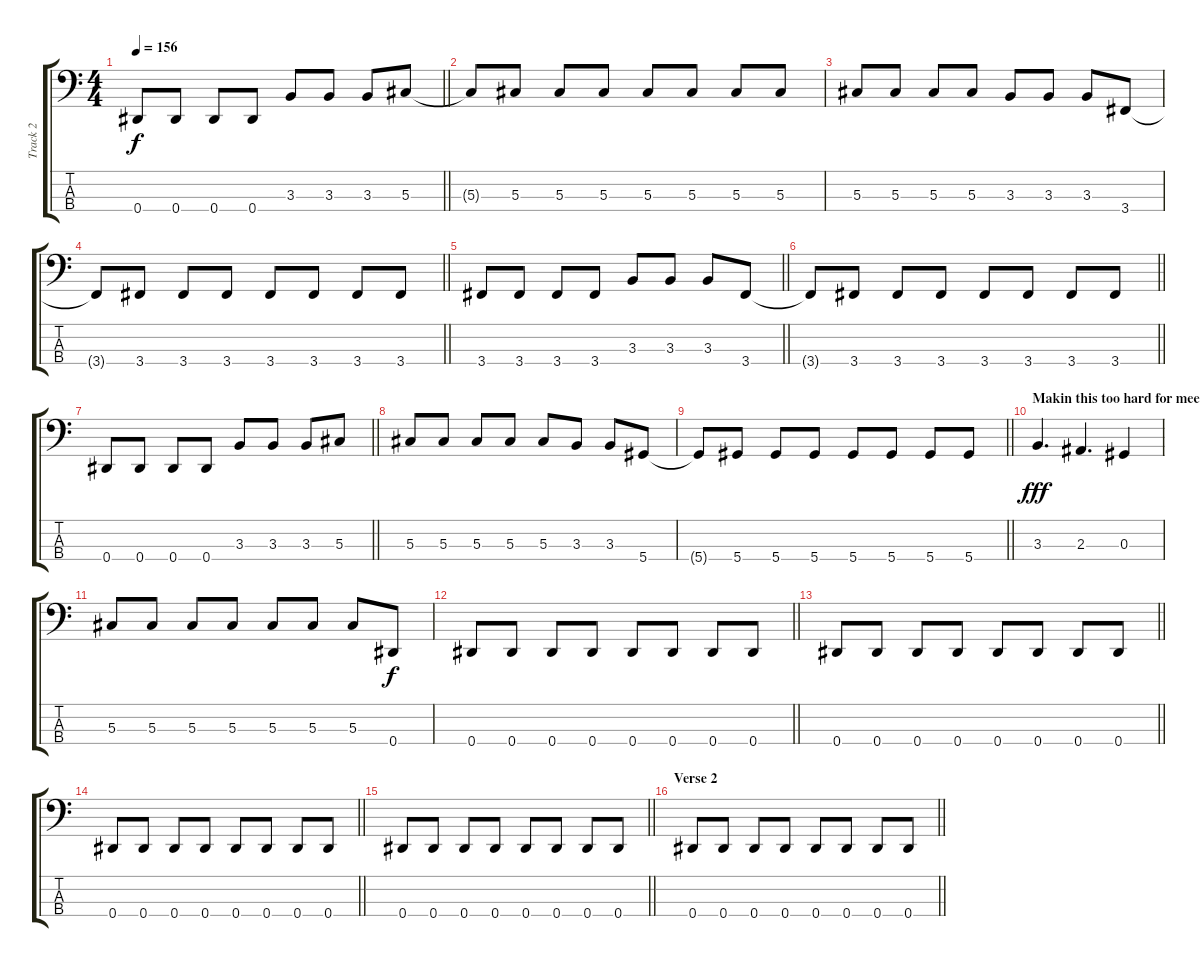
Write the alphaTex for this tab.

\track ("Track 2" "Track 2") {instrument electricbasspick}
\staff {score tabs}
\tuning (Gb2 Db2 Ab1 Eb1) {hide}
\ts (4 4)
\tempo 156
\clef f4
\barLineRight lightlight
\ks c
0.4.8{dy f} 0.4.8 0.4.8 0.4.8 3.3.8 3.3.8 3.3.8 5.3.8 |
5.3{t}.8 5.3.8 5.3.8 5.3.8 5.3.8 5.3.8 5.3.8 5.3.8 |
5.3.8 5.3.8 5.3.8 5.3.8 3.3.8 3.3.8 3.3.8 3.4.8 |
\barLineRight lightlight
3.4{t}.8 3.4.8 3.4.8 3.4.8 3.4.8 3.4.8 3.4.8 3.4.8 |
\barLineRight lightlight
3.4.8 3.4.8 3.4.8 3.4.8 3.3.8 3.3.8 3.3.8 3.4.8 |
\barLineRight lightlight
3.4{t}.8 3.4.8 3.4.8 3.4.8 3.4.8 3.4.8 3.4.8 3.4.8 |
\barLineRight lightlight
0.4.8 0.4.8 0.4.8 0.4.8 3.3.8 3.3.8 3.3.8 5.3.8 |
5.3.8 5.3.8 5.3.8 5.3.8 5.3.8 3.3.8 3.3.8 5.4.8 |
\barLineRight lightlight
5.4{t}.8 5.4.8 5.4.8 5.4.8 5.4.8 5.4.8 5.4.8 5.4.8 |
\section ("" "Makin this too hard for meee")
3.3.4{d dy fff} 2.3.4{d} 0.3.4 |
5.3.8 5.3.8 5.3.8 5.3.8 5.3.8 5.3.8 5.3.8 0.4.8{dy f} |
\barLineRight lightlight
0.4.8 0.4.8 0.4.8 0.4.8 0.4.8 0.4.8 0.4.8 0.4.8 |
\barLineRight lightlight
0.4.8 0.4.8 0.4.8 0.4.8 0.4.8 0.4.8 0.4.8 0.4.8 |
\barLineRight lightlight
0.4.8 0.4.8 0.4.8 0.4.8 0.4.8 0.4.8 0.4.8 0.4.8 |
\barLineRight lightlight
0.4.8 0.4.8 0.4.8 0.4.8 0.4.8 0.4.8 0.4.8 0.4.8 |
\section ("" "Verse 2")
\barLineRight lightlight
0.4.8 0.4.8 0.4.8 0.4.8 0.4.8 0.4.8 0.4.8 0.4.8
